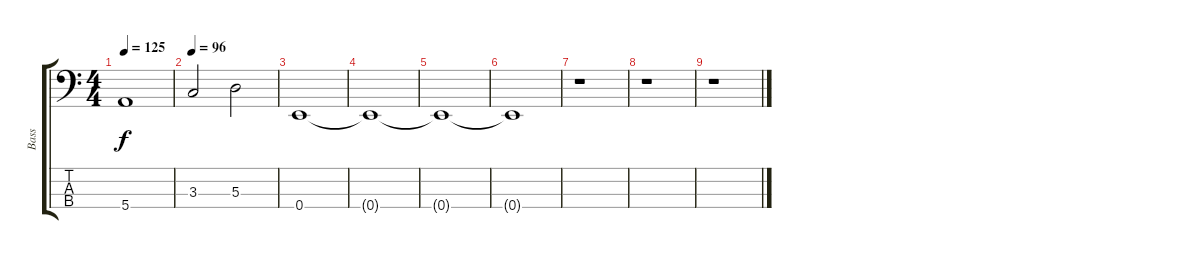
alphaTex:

\track ("Bass" "Bass") {instrument electricbasspick}
\staff {score tabs}
\tuning (G2 D2 A1 E1) {hide}
\ts (4 4)
\tempo 125
\clef f4
\ks c
5.4.1{dy f} |
\tempo 96
3.3.2 5.3.2 |
0.4.1 |
0.4{t}.1 |
0.4{t}.1 |
0.4{t}.1 |
r.1 |
r.1 |
r.1
